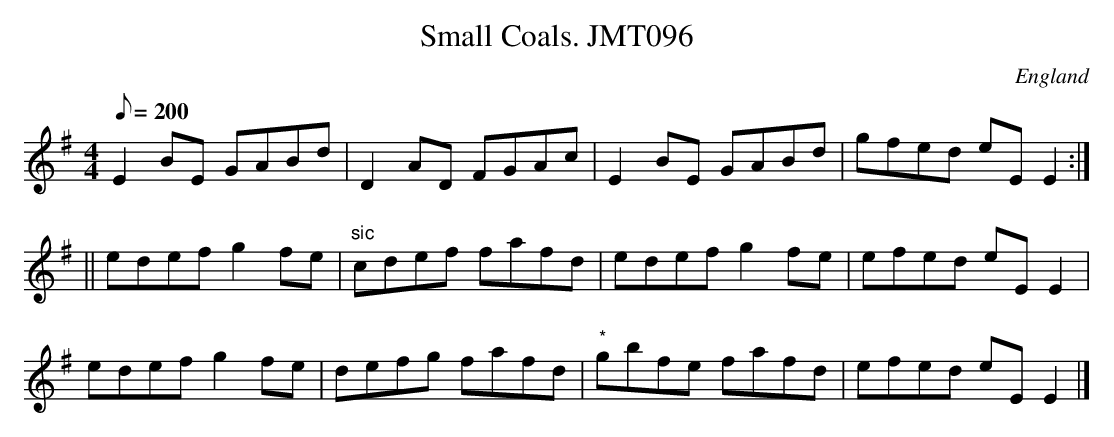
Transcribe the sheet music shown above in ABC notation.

X:1
T:Small Coals. JMT096
M:4/4
L:1/8
Q:200
O:England
K:G
E2BE GABd|D2AD FGAc|E2BE GABd|gfed eEE2:|!
||edefg2fe|"sic"cdef fafd|edefg2f-e|efed eEE2|!
edefg2fe|defg fafd|"*"gbfe fafd|efed eEE2|]
